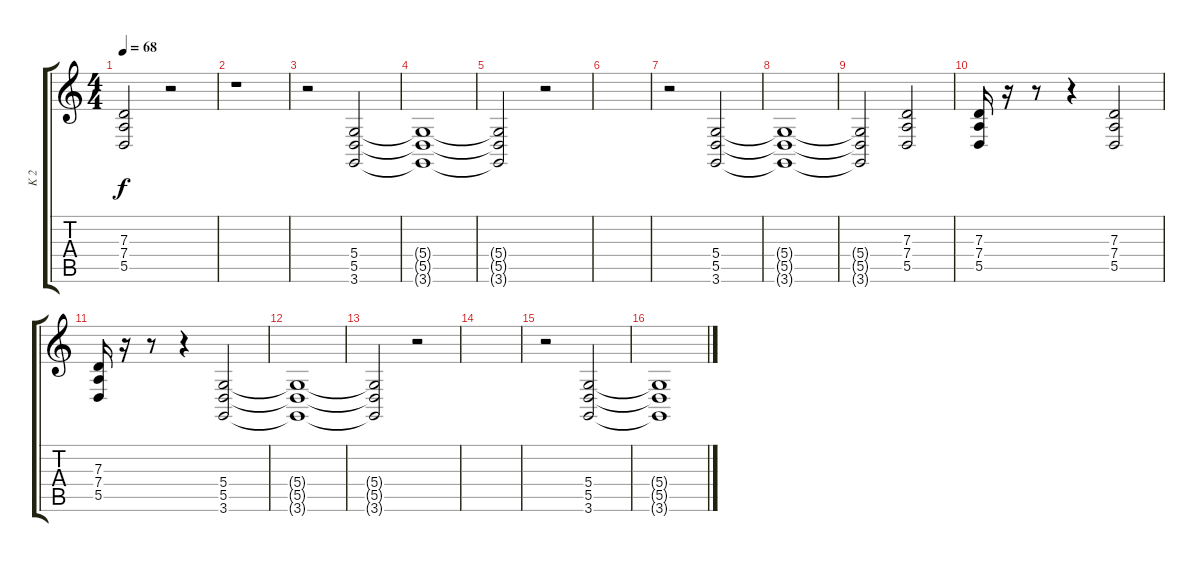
\track ("K 2" "K 2") {instrument synthstrings1}
\staff {score tabs}
\tuning (E4 B3 G3 D3 A2 E2) {hide}
\ts (4 4)
\tempo 68
\clef g2
\ks c
(7.3{t} 7.4{t} 5.5{t}).2{dy f} r.2 |
r.1 |
\section ("" "")
r.2 (5.4 5.5 3.6).2 |
(5.4{t} 5.5{t} 3.6{t}).1 |
(5.4{t} 5.5{t} 3.6{t}).2 r.2 |
|
r.2 (5.4 5.5 3.6).2 |
(5.4{t} 5.5{t} 3.6{t}).1 |
(5.4{t} 5.5{t} 3.6{t}).2 (7.3 7.4 5.5).2 |
(7.3 7.4 5.5).16 r.16 r.8 r.4 (7.3 7.4 5.5).2 |
(7.3 7.4 5.5).16 r.16 r.8 r.4 (5.4 5.5 3.6).2 |
(5.4{t} 5.5{t} 3.6{t}).1 |
(5.4{t} 5.5{t} 3.6{t}).2 r.2 |
|
r.2 (5.4 5.5 3.6).2 |
(5.4{t} 5.5{t} 3.6{t}).1
